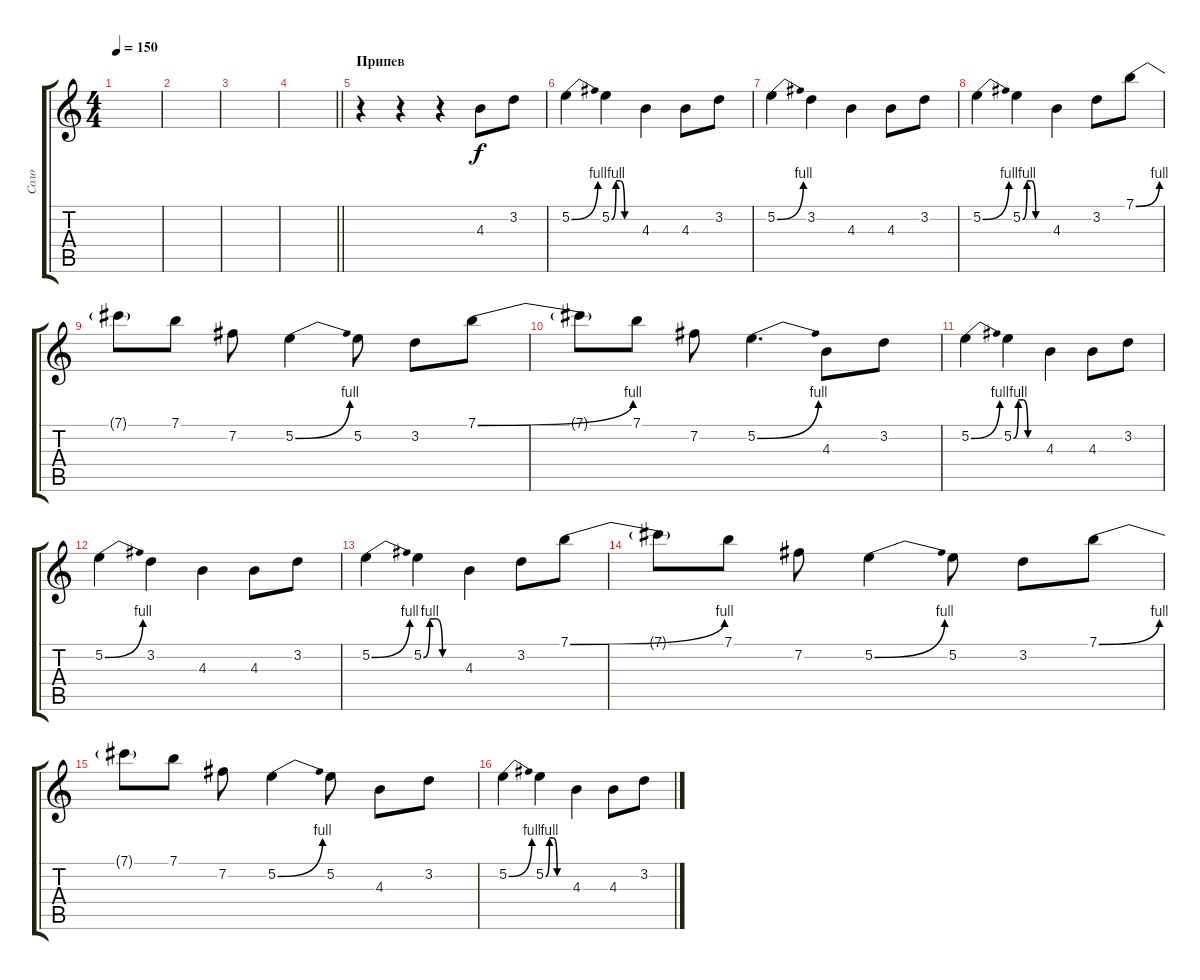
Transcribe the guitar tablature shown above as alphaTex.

\track ("Соло" "Соло") {instrument distortionguitar}
\staff {score tabs}
\tuning (E4 B3 G3 D3 A2 E2) {hide}
\ts (4 4)
\tempo 150
\clef g2
\ks c
|
|
|
\barLineRight lightlight
|
\section ("" "Припев")
r.4 r.4 r.4 4.3.8{volume 13} 3.2.8 |
5.2{be (bend 0 0 60 4)}.4 5.2{be (custom 0 0 10 4 20 4 30 0 60 0)}.4 4.3.4 4.3.8 3.2.8 |
5.2{be (bend 0 0 60 4)}.4 3.2.4 4.3.4 4.3.8 3.2.8 |
5.2{be (bend 0 0 60 4)}.4 5.2{be (custom 0 0 10 4 20 4 30 0 60 0)}.4 4.3.4 3.2.8 7.1{be (bend 0 0 60 4)}.8 |
7.1{t}.8 7.1.8 7.2.8 5.2{be (bend 0 0 60 4)}.4 5.2.8 3.2.8 7.1{be (bend 0 0 60 4)}.8 |
7.1{t}.8 7.1.8 7.2.8 5.2{be (bend 0 0 60 4)}.4{d} 4.3.8 3.2.8 |
5.2{be (bend 0 0 60 4)}.4 5.2{be (custom 0 0 10 4 20 4 30 0 60 0)}.4 4.3.4 4.3.8 3.2.8 |
5.2{be (bend 0 0 60 4)}.4 3.2.4 4.3.4 4.3.8 3.2.8 |
5.2{be (bend 0 0 60 4)}.4 5.2{be (custom 0 0 10 4 20 4 30 0 60 0)}.4 4.3.4 3.2.8 7.1{be (bend 0 0 60 4)}.8 |
7.1{t}.8 7.1.8 7.2.8 5.2{be (bend 0 0 60 4)}.4 5.2.8 3.2.8 7.1{be (bend 0 0 60 4)}.8 |
7.1{t}.8 7.1.8 7.2.8 5.2{be (bend 0 0 60 4)}.4 5.2.8 4.3.8 3.2.8 |
5.2{be (bend 0 0 60 4)}.4 5.2{be (custom 0 0 10 4 20 4 30 0 60 0)}.4 4.3.4 4.3.8 3.2.8
